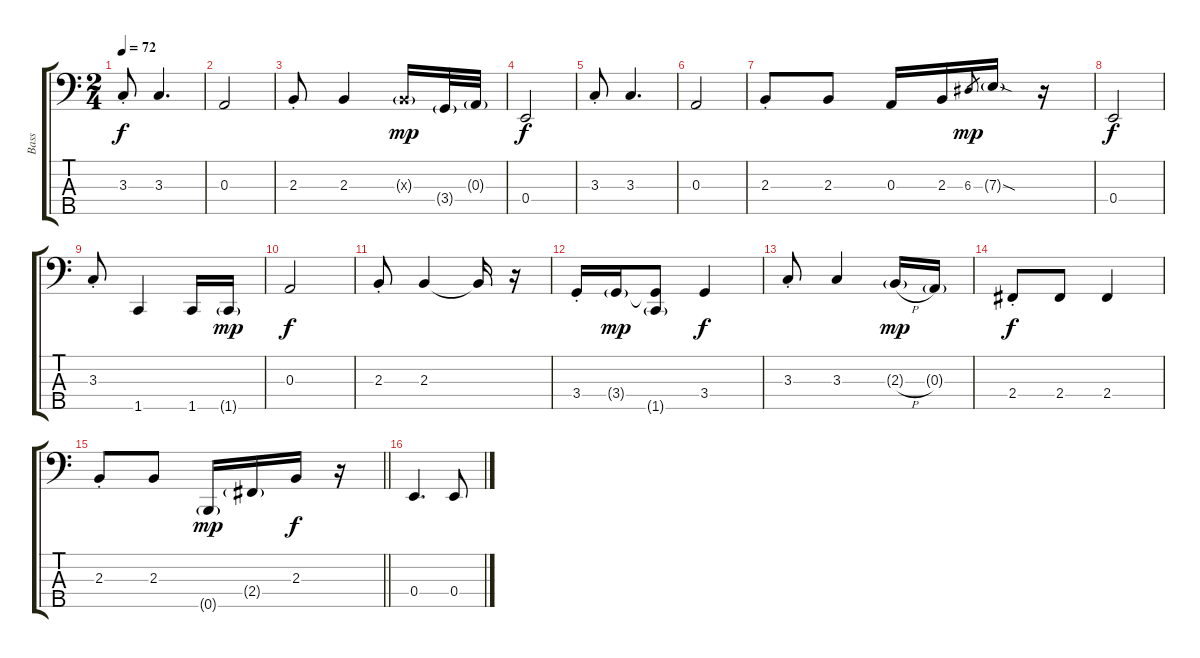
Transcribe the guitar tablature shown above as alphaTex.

\track ("Bass" "Bass") {instrument electricbassfinger}
\staff {score tabs}
\tuning (G2 D2 A1 E1 B0) {hide}
\ts (2 4)
\tempo 72
\clef f4
\ks c
3.3{st}.8{dy f} 3.3.4{d} |
0.3.2 |
2.3{st}.8 2.3.4 2.3{g x}.16{dy mp} 3.4{g}.32 0.3{g}.32 |
0.4.2{dy f} |
3.3{st}.8 3.3.4{d} |
0.3.2 |
2.3{st}.8 2.3.8 0.3.16 2.3.16 6.3.8{gr dy mp} 7.3{sod g}.16 r.16 |
0.4.2{dy f} |
3.3{st}.8 1.5.4 1.5.16 1.5{g}.16{dy mp} |
0.3.2{dy f} |
2.3{st}.8 2.3.4 2.3{t}.16 r.16 |
3.4{st}.16 3.4{g}.16{dy mp} (3.4{t} 1.5{g}).8 3.4.4{dy f} |
3.3{st}.8 3.3.4 2.3{h g}.16{dy mp} 0.3{g}.16 |
2.4{st}.8{dy f} 2.4.8 2.4.4 |
\barLineRight lightlight
2.3{st}.8 2.3.8 0.5{g}.16{dy mp} 2.4{g}.16 2.3.16{dy f} r.16 |
0.4.4{d} 0.4.8
